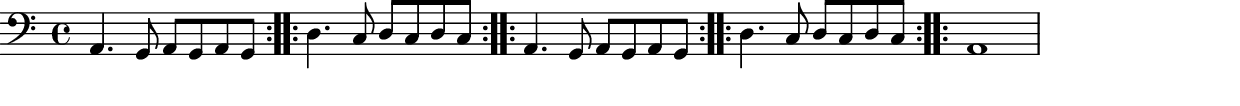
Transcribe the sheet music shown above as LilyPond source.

%% Generated by lilypond-book
%% Options: [fragment,alt=[image of music],ragged-right,indent=0\mm]
\include "lilypond-book-preamble.ly"







% ****************************************************************
% Start cut-&-pastable-section 
% ****************************************************************

\paper {
  #(define dump-extents #t)
  
  ragged-right = ##t
  indent = 0\mm
}

\layout {
  
}


{


% ****************************************************************
% ly snippet contents follows:
% ****************************************************************

    \clef bass \key a \minor
    \relative c { \repeat volta 4 { a4. g8 a g a g }}
    \relative d { \repeat volta 2 { d4. c8 d c d c }}
    \relative a, { \repeat volta 2 { a4. g8 a g a g }}
    \relative d {\repeat volta 2 { d4. c8 d c d c }}
    \relative a, {\repeat volta 2 { a1 g1 }}
  


% ****************************************************************
% end ly snippet
% ****************************************************************
}
